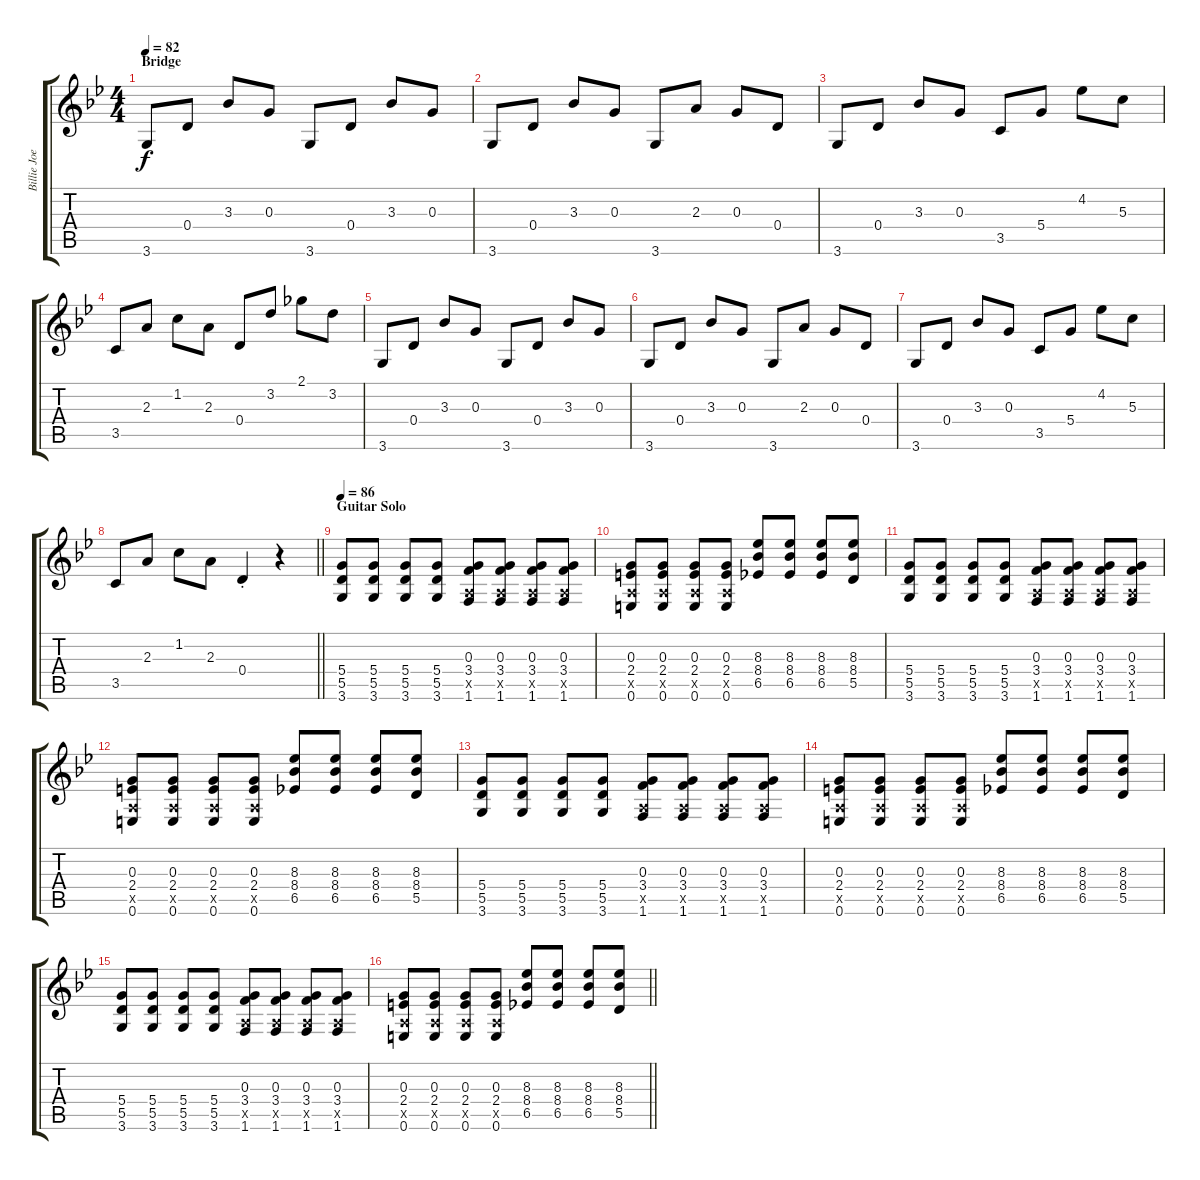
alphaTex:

\track ("Billie Joe Amrstrong - Guitar" "Billie Joe") {instrument distortionguitar}
\staff {score tabs}
\tuning (E4 B3 G3 D3 A2 E2) {hide}
\ts (4 4)
\section ("" "Bridge")
\tempo 82
\clef g2
\ks gminor
3.6.8{dy f} 0.4.8 3.3.8 0.3.8 3.6.8 0.4.8 3.3.8 0.3.8 |
3.6.8 0.4.8 3.3.8 0.3.8 3.6.8 2.3.8 0.3.8 0.4.8 |
3.6.8 0.4.8 3.3.8 0.3.8 3.5.8 5.4.8 4.2.8 5.3.8 |
3.5.8 2.3.8 1.2.8 2.3.8 0.4.8 3.2.8 2.1.8 3.2.8 |
3.6.8 0.4.8 3.3.8 0.3.8 3.6.8 0.4.8 3.3.8 0.3.8 |
3.6.8 0.4.8 3.3.8 0.3.8 3.6.8 2.3.8 0.3.8 0.4.8 |
3.6.8 0.4.8 3.3.8 0.3.8 3.5.8 5.4.8 4.2.8 5.3.8 |
\barLineRight lightlight
3.5.8 2.3.8 1.2.8 2.3.8 0.4{st}.4 r.4 |
\section ("" "Guitar Solo")
\tempo 86
(5.4 5.5 3.6).8{volume 13} (5.4 5.5 3.6).8 (5.4 5.5 3.6).8 (5.4 5.5 3.6).8 (0.3 3.4 0.5{x} 1.6).8 (0.3 3.4 0.5{x} 1.6).8 (0.3 3.4 0.5{x} 1.6).8 (0.3 3.4 0.5{x} 1.6).8 |
(0.3 2.4 0.5{x} 0.6).8 (0.3 2.4 0.5{x} 0.6).8 (0.3 2.4 0.5{x} 0.6).8 (0.3 2.4 0.5{x} 0.6).8 (8.3 8.4 6.5).8 (8.3 8.4 6.5).8 (8.3 8.4 6.5).8 (8.3 8.4 5.5).8 |
(5.4 5.5 3.6).8 (5.4 5.5 3.6).8 (5.4 5.5 3.6).8 (5.4 5.5 3.6).8 (0.3 3.4 0.5{x} 1.6).8 (0.3 3.4 0.5{x} 1.6).8 (0.3 3.4 0.5{x} 1.6).8 (0.3 3.4 0.5{x} 1.6).8 |
(0.3 2.4 0.5{x} 0.6).8 (0.3 2.4 0.5{x} 0.6).8 (0.3 2.4 0.5{x} 0.6).8 (0.3 2.4 0.5{x} 0.6).8 (8.3 8.4 6.5).8 (8.3 8.4 6.5).8 (8.3 8.4 6.5).8 (8.3 8.4 5.5).8 |
(5.4 5.5 3.6).8 (5.4 5.5 3.6).8 (5.4 5.5 3.6).8 (5.4 5.5 3.6).8 (0.3 3.4 0.5{x} 1.6).8 (0.3 3.4 0.5{x} 1.6).8 (0.3 3.4 0.5{x} 1.6).8 (0.3 3.4 0.5{x} 1.6).8 |
(0.3 2.4 0.5{x} 0.6).8 (0.3 2.4 0.5{x} 0.6).8 (0.3 2.4 0.5{x} 0.6).8 (0.3 2.4 0.5{x} 0.6).8 (8.3 8.4 6.5).8 (8.3 8.4 6.5).8 (8.3 8.4 6.5).8 (8.3 8.4 5.5).8 |
(5.4 5.5 3.6).8 (5.4 5.5 3.6).8 (5.4 5.5 3.6).8 (5.4 5.5 3.6).8 (0.3 3.4 0.5{x} 1.6).8 (0.3 3.4 0.5{x} 1.6).8 (0.3 3.4 0.5{x} 1.6).8 (0.3 3.4 0.5{x} 1.6).8 |
\barLineRight lightlight
(0.3 2.4 0.5{x} 0.6).8 (0.3 2.4 0.5{x} 0.6).8 (0.3 2.4 0.5{x} 0.6).8 (0.3 2.4 0.5{x} 0.6).8 (8.3 8.4 6.5).8 (8.3 8.4 6.5).8 (8.3 8.4 6.5).8 (8.3 8.4 5.5).8
